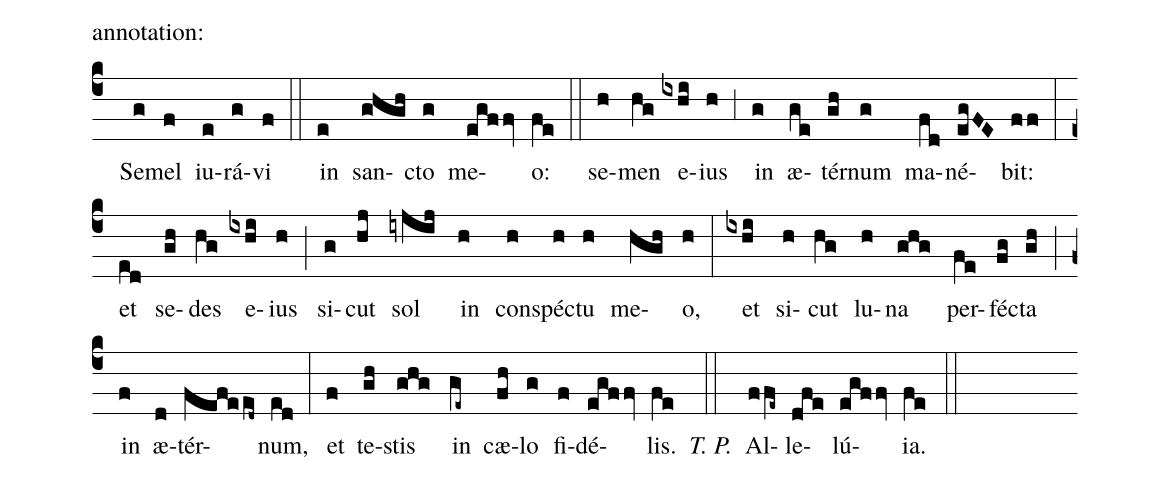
mode:IV;
office-part:Communiones;
%%
(c4) () Se(g)mel(f) iu(e)rá(g)vi(f) (::) in(e) san(ghgh)cto(g) me(egffv)o:(fe) (::) se(h)men(hg) e(ixhi)ius(h) (,3) in(g) æ(ge)tér(gh)num(g) ma(fd)né(egFE)bit:(ff) (:) et(ed) se(gh)des(hg) e(ixhi)ius(h) (;) si(g)cut(hj) sol(iyjij) in(h) con(h)spé(h)ctu(h) me(hgh)o,(h) (:) et(ixhi) si(h)cut(hg) lu(h)na(ghg) per(fe)fé(fg)cta(gh) (;) in(f) æ(d)tér(fefeed~)num,(ed) (:) et(f) te(gh)stis(ghg) in(ge~) cæ(fh)lo(g) fi(f)dé(egffv)lis.(fe) <i>T. P.</i>(::) Al(ffe~)le(dfe)lú(egffv)ia.(fe) (::)
